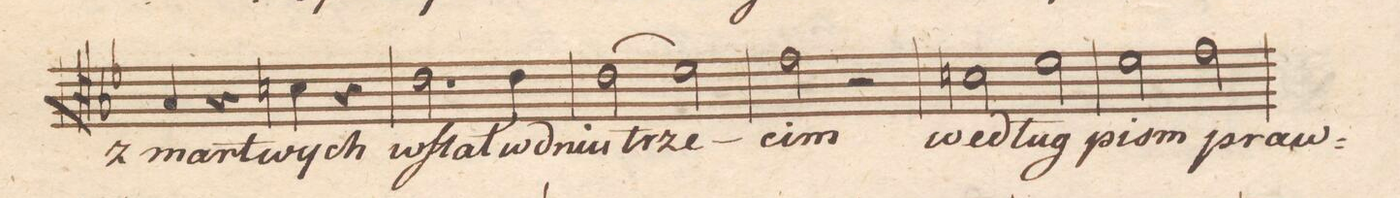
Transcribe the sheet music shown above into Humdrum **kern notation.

**kern	**text	**dynam
*I"Tenore	*	*
*clefC4	*	*
*k[b-]	*	*
*met(c|)	*	*
*M2/2	*	*
4G/	zmar-	.
4r	.	.
4Bn\	-twych-	.
4r	.	.
=53	=53	=53
2.c\	-wstał	.
4c\	w_dniu	.
=54	=54	=54
(2c\	trze-	.
2d\)	.	.
=55	=55	=55
2e\	-cim	.
2r	.	.
=56	=56	=56
2Bn\	we-	.
2d\	-dług	.
=57	=57	=57
2d\	pism	.
2e\	praw-	.
=58	=58	=58
*-	*-	*-
